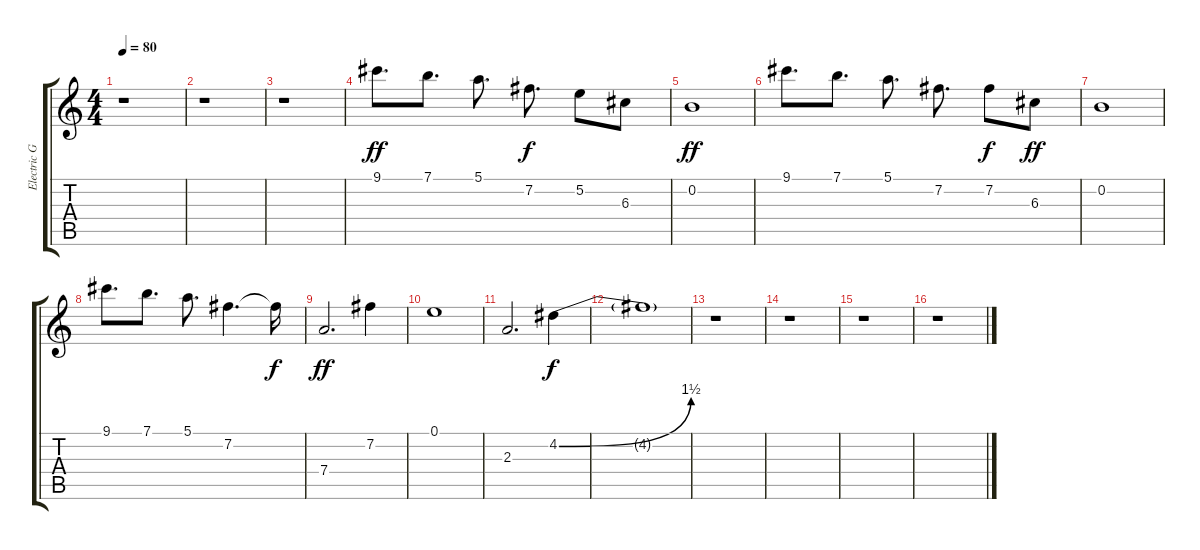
\track ("Electric Guitar" "Electric G") {instrument electricguitarjazz}
\staff {score tabs}
\tuning (E4 B3 G3 D3 A2 E2) {hide}
\ts (4 4)
\tempo 80
\clef g2
\ks c
r.1{dy ff} |
r.1 |
r.1 |
9.1.8{d volume 14 balance 6} 7.1.8{d} 5.1.8{d} 7.2.8{d dy f} 5.2.8 6.3.8 |
0.2.1{dy ff} |
9.1.8{d} 7.1.8{d} 5.1.8{d} 7.2.8{d} 7.2.8{dy f} 6.3.8{dy ff} |
0.2.1 |
9.1.8{d} 7.1.8{d} 5.1.8{d} 7.2.4{d} 7.2{t}.16{dy f} |
7.4.2{d dy ff} 7.2.4{volume 15 balance 12} |
0.1.1 |
2.3.2{d} 4.2{be (bend 0 0 60 6)}.4{dy f} |
4.2{t}.1 |
r.1 |
r.1 |
r.1 |
r.1
